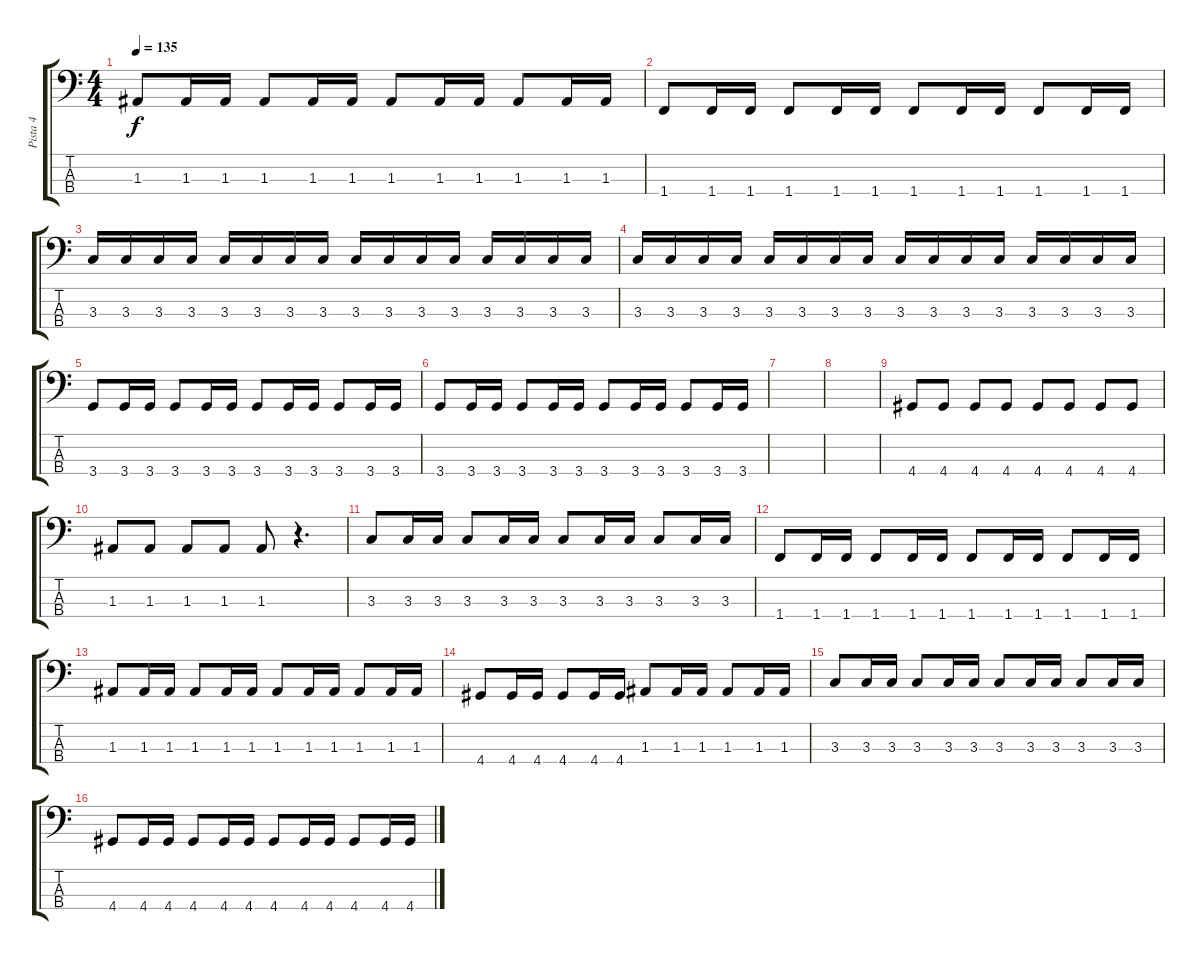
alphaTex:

\track ("Pista 4" "Pista 4") {instrument electricbassfinger}
\staff {score tabs}
\tuning (G2 D2 A1 E1) {hide}
\ts (4 4)
\tempo 135
\clef f4
\ks c
1.3.8{dy f} 1.3.16 1.3.16 1.3.8 1.3.16 1.3.16 1.3.8 1.3.16 1.3.16 1.3.8 1.3.16 1.3.16 |
1.4.8 1.4.16 1.4.16 1.4.8 1.4.16 1.4.16 1.4.8 1.4.16 1.4.16 1.4.8 1.4.16 1.4.16 |
3.3.16 3.3.16 3.3.16 3.3.16 3.3.16 3.3.16 3.3.16 3.3.16 3.3.16 3.3.16 3.3.16 3.3.16 3.3.16 3.3.16 3.3.16 3.3.16 |
3.3.16 3.3.16 3.3.16 3.3.16 3.3.16 3.3.16 3.3.16 3.3.16 3.3.16 3.3.16 3.3.16 3.3.16 3.3.16 3.3.16 3.3.16 3.3.16 |
3.4.8 3.4.16 3.4.16 3.4.8 3.4.16 3.4.16 3.4.8 3.4.16 3.4.16 3.4.8 3.4.16 3.4.16 |
3.4.8 3.4.16 3.4.16 3.4.8 3.4.16 3.4.16 3.4.8 3.4.16 3.4.16 3.4.8 3.4.16 3.4.16 |
|
|
4.4.8 4.4.8 4.4.8 4.4.8 4.4.8 4.4.8 4.4.8 4.4.8 |
1.3.8 1.3.8 1.3.8 1.3.8 1.3.8 r.4{d} |
3.3.8 3.3.16 3.3.16 3.3.8 3.3.16 3.3.16 3.3.8 3.3.16 3.3.16 3.3.8 3.3.16 3.3.16 |
1.4.8 1.4.16 1.4.16 1.4.8 1.4.16 1.4.16 1.4.8 1.4.16 1.4.16 1.4.8 1.4.16 1.4.16 |
1.3.8 1.3.16 1.3.16 1.3.8 1.3.16 1.3.16 1.3.8 1.3.16 1.3.16 1.3.8 1.3.16 1.3.16 |
4.4.8 4.4.16 4.4.16 4.4.8 4.4.16 4.4.16 1.3.8 1.3.16 1.3.16 1.3.8 1.3.16 1.3.16 |
3.3.8 3.3.16 3.3.16 3.3.8 3.3.16 3.3.16 3.3.8 3.3.16 3.3.16 3.3.8 3.3.16 3.3.16 |
4.4.8 4.4.16 4.4.16 4.4.8 4.4.16 4.4.16 4.4.8 4.4.16 4.4.16 4.4.8 4.4.16 4.4.16
